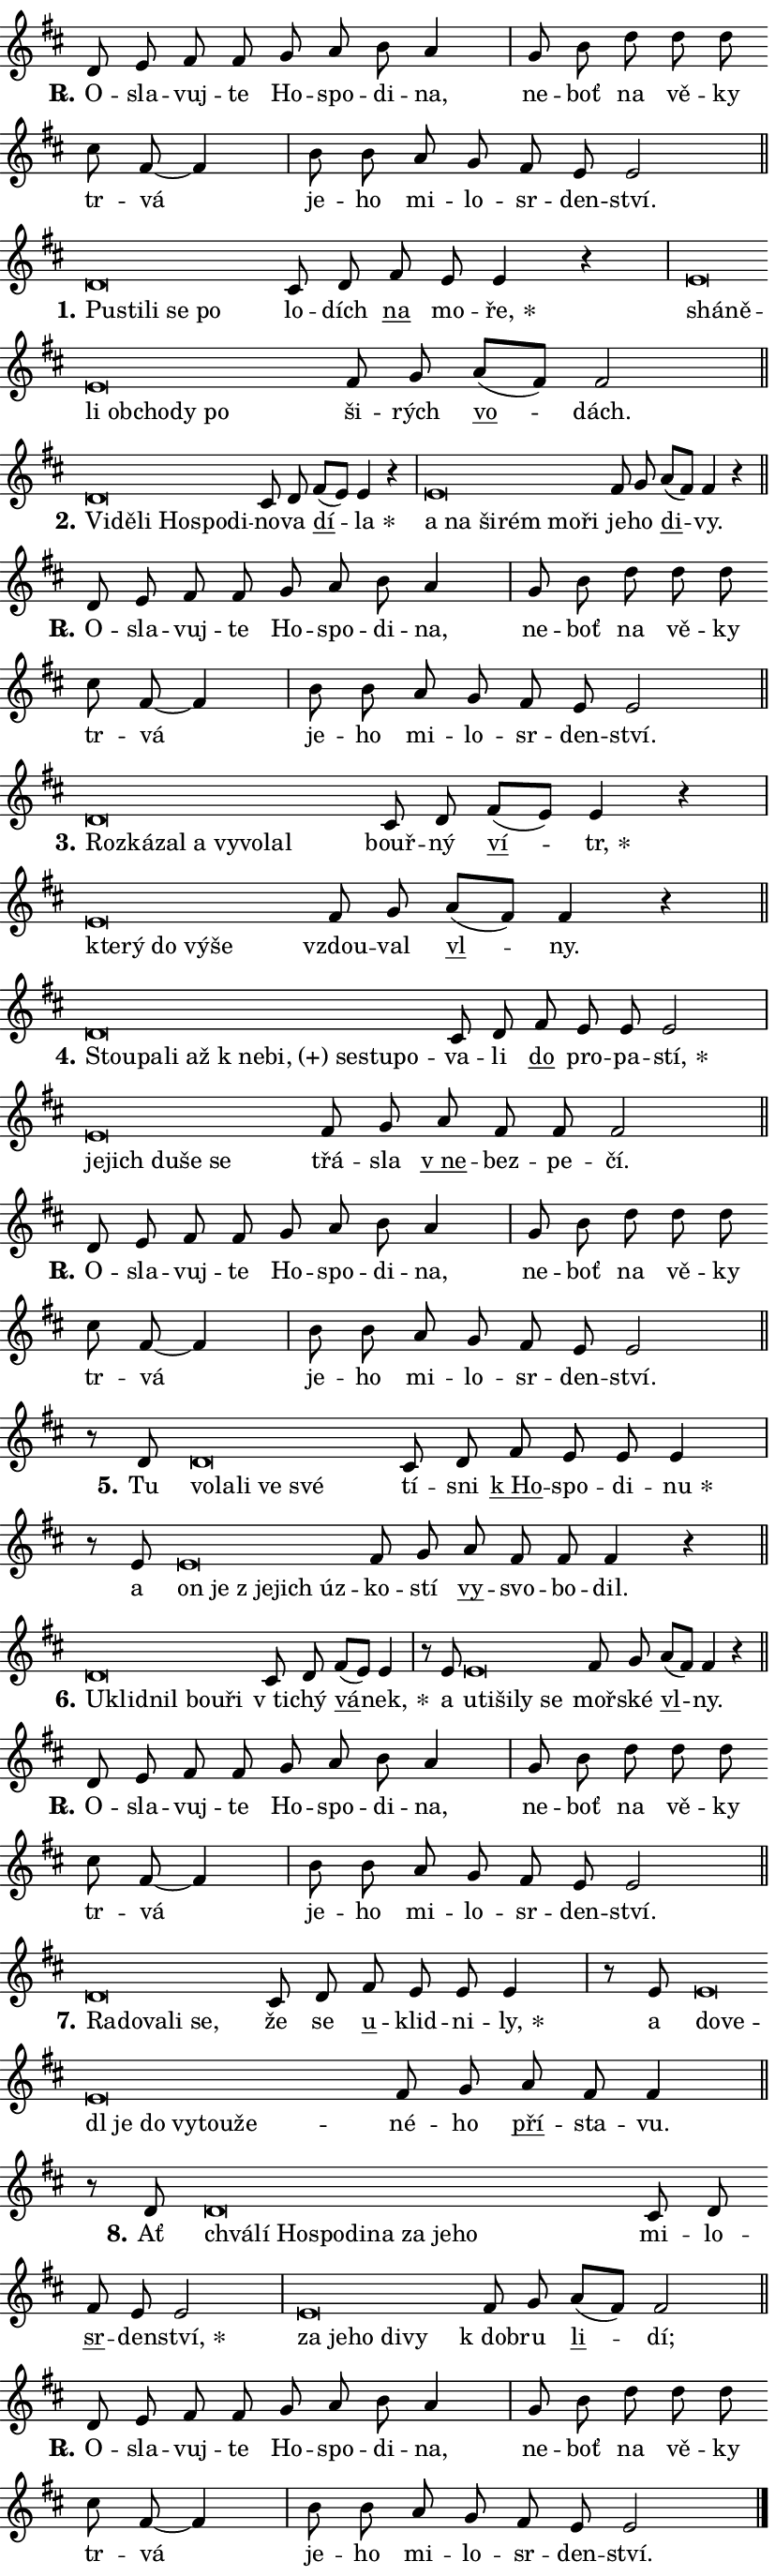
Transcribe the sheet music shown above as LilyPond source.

\version "2.24.0"
\header { tagline = "" }
\paper {
  indent = 0\cm
  top-margin = 0\cm
  right-margin = 0.13\cm % to fit lyric hyphens
  bottom-margin = 0\cm
  left-margin = 0\cm
  paper-width = 14\cm
  page-breaking = #ly:one-page-breaking
  system-system-spacing.basic-distance = #11
  score-system-spacing.basic-distance = #11
  ragged-last = ##f
}


%% Author: Thomas Morley
%% https://lists.gnu.org/archive/html/lilypond-user/2020-05/msg00002.html
#(define (line-position grob)
"Returns position of @var[grob} in current system:
   @code{'start}, if at first time-step
   @code{'end}, if at last time-step
   @code{'middle} otherwise
"
  (let* ((col (ly:item-get-column grob))
         (ln (ly:grob-object col 'left-neighbor))
         (rn (ly:grob-object col 'right-neighbor))
         (col-to-check-left (if (ly:grob? ln) ln col))
         (col-to-check-right (if (ly:grob? rn) rn col))
         (break-dir-left
           (and
             (ly:grob-property col-to-check-left 'non-musical #f)
             (ly:item-break-dir col-to-check-left)))
         (break-dir-right
           (and
             (ly:grob-property col-to-check-right 'non-musical #f)
             (ly:item-break-dir col-to-check-right))))
        (cond ((eqv? 1 break-dir-left) 'start)
              ((eqv? -1 break-dir-right) 'end)
              (else 'middle))))

#(define (tranparent-at-line-position vctor)
  (lambda (grob)
  "Relying on @code{line-position} select the relevant enry from @var{vctor}.
Used to determine transparency,"
    (case (line-position grob)
      ((end) (not (vector-ref vctor 0)))
      ((middle) (not (vector-ref vctor 1)))
      ((start) (not (vector-ref vctor 2))))))

noteHeadBreakVisibility =
#(define-music-function (break-visibility)(vector?)
"Makes @code{NoteHead}s transparent relying on @var{break-visibility}"
#{
  \override NoteHead.transparent =
    #(tranparent-at-line-position break-visibility)
#})

#(define delete-ledgers-for-transparent-note-heads
  (lambda (grob)
    "Reads whether a @code{NoteHead} is transparent.
If so this @code{NoteHead} is removed from @code{'note-heads} from
@var{grob}, which is supposed to be @code{LedgerLineSpanner}.
As a result ledgers are not printed for this @code{NoteHead}"
    (let* ((nhds-array (ly:grob-object grob 'note-heads))
           (nhds-list
             (if (ly:grob-array? nhds-array)
                 (ly:grob-array->list nhds-array)
                 '()))
           ;; Relies on the transparent-property being done before
           ;; Staff.LedgerLineSpanner.after-line-breaking is executed.
           ;; This is fragile ...
           (to-keep
             (remove
               (lambda (nhd)
                 (ly:grob-property nhd 'transparent #f))
               nhds-list)))
      ;; TODO find a better method to iterate over grob-arrays, similiar
      ;; to filter/remove etc for lists
      ;; For now rebuilt from scratch
      (set! (ly:grob-object grob 'note-heads)  '())
      (for-each
        (lambda (nhd)
          (ly:pointer-group-interface::add-grob grob 'note-heads nhd))
        to-keep))))

squashNotes = {
  \override NoteHead.X-extent = #'(-0.2 . 0.2)
  \override NoteHead.Y-extent = #'(-0.75 . 0)
  \override NoteHead.stencil =
    #(lambda (grob)
       (let ((pos (ly:grob-property grob 'staff-position)))
         (begin
           (if (< pos -7) (display "ERROR: Lower brevis then expected\n") (display ""))
           (if (<= pos -6) ly:text-interface::print ly:note-head::print))))
}
unSquashNotes = {
  \revert NoteHead.X-extent
  \revert NoteHead.Y-extent
  \revert NoteHead.stencil
}

hideNotes = \noteHeadBreakVisibility #begin-of-line-visible
unHideNotes = \noteHeadBreakVisibility #all-visible

% work-around for resetting accidentals
% https://lilypond.org/doc/v2.23/Documentation/notation/displaying-rhythms#unmetered-music
cadenzaMeasure = {
  \cadenzaOff
  \partial 1024 s1024
  \cadenzaOn
}

#(define-markup-command (accent layout props text) (markup?)
  "Underline accented syllable"
  (interpret-markup layout props
    #{\markup \override #'(offset . 4.3) \underline { #text }#}))

responsum = \markup \concat {
  "R" \hspace #-1.05 \path #0.1 #'((moveto 0 0.07) (lineto 0.9 0.8)) \hspace #0.05 "."
}

spaceSize = #0.6828661417322834 % exact space size for TeX Gyre Schola

\layout {
  \context {
    \Staff
    \remove "Time_signature_engraver"
    \override LedgerLineSpanner.after-line-breaking = #delete-ledgers-for-transparent-note-heads
  }
  \context {
    \Lyrics {
      \override LyricSpace.minimum-distance = \spaceSize
      \override LyricText.font-name = #"TeX Gyre Schola"
      \override LyricText.font-size = 1
      \override StanzaNumber.font-name = #"TeX Gyre Schola Bold"
      \override StanzaNumber.font-size = 1
    }
  }
  \context {
    \Score 
    \override NoteHead.text =
      #(lambda (grob) 
        (let ((pos (ly:grob-property grob 'staff-position)))
          #{\markup {
            \combine
              \halign #-0.55 \raise #(if (= pos -6) 0 0.5) \override #'(thickness . 2) \draw-line #'(3.2 . 0)
              \musicglyph "noteheads.sM1"
          }#}))
  }
}

% magnetic-lyrics.ily
%
%   written by
%     Jean Abou Samra <jean@abou-samra.fr>
%     Werner Lemberg <wl@gnu.org>
%
%   adapted by
%     Jiri Hon <jiri.hon@gmail.com>
%
% Version 2022-Apr-15

% https://www.mail-archive.com/lilypond-user@gnu.org/msg149350.html

#(define (Left_hyphen_pointer_engraver context)
   "Collect syllable-hyphen-syllable occurrences in lyrics and store
them in properties.  This engraver only looks to the left.  For
example, if the lyrics input is @code{foo -- bar}, it does the
following.

@itemize @bullet
@item
Set the @code{text} property of the @code{LyricHyphen} grob between
@q{foo} and @q{bar} to @code{foo}.

@item
Set the @code{left-hyphen} property of the @code{LyricText} grob with
text @q{foo} to the @code{LyricHyphen} grob between @q{foo} and
@q{bar}.
@end itemize

Use this auxiliary engraver in combination with the
@code{lyric-@/text::@/apply-@/magnetic-@/offset!} hook."
   (let ((hyphen #f)
         (text #f))
     (make-engraver
      (acknowledgers
       ((lyric-syllable-interface engraver grob source-engraver)
        (set! text grob)))
      (end-acknowledgers
       ((lyric-hyphen-interface engraver grob source-engraver)
        ;(when (not (grob::has-interface grob 'lyric-space-interface))
          (set! hyphen grob)));)
      ((stop-translation-timestep engraver)
       (when (and text hyphen)
         (ly:grob-set-object! text 'left-hyphen hyphen))
       (set! text #f)
       (set! hyphen #f)))))

#(define (lyric-text::apply-magnetic-offset! grob)
   "If the space between two syllables is less than the value in
property @code{LyricText@/.details@/.squash-threshold}, move the right
syllable to the left so that it gets concatenated with the left
syllable.

Use this function as a hook for
@code{LyricText@/.after-@/line-@/breaking} if the
@code{Left_@/hyphen_@/pointer_@/engraver} is active."
   (let ((hyphen (ly:grob-object grob 'left-hyphen #f)))
     (when hyphen
       (let ((left-text (ly:spanner-bound hyphen LEFT)))
         (when (grob::has-interface left-text 'lyric-syllable-interface)
           (let* ((common (ly:grob-common-refpoint grob left-text X))
                  (this-x-ext (ly:grob-extent grob common X))
                  (left-x-ext
                   (begin
                     ;; Trigger magnetism for left-text.
                     (ly:grob-property left-text 'after-line-breaking)
                     (ly:grob-extent left-text common X)))
                  ;; `delta` is the gap width between two syllables.
                  (delta (- (interval-start this-x-ext)
                            (interval-end left-x-ext)))
                  (details (ly:grob-property grob 'details))
                  (threshold (assoc-get 'squash-threshold details 0.2)))
             (when (< delta threshold)
               (let* (;; We have to manipulate the input text so that
                      ;; ligatures crossing syllable boundaries are not
                      ;; disabled.  For languages based on the Latin
                      ;; script this is essentially a beautification.
                      ;; However, for non-Western scripts it can be a
                      ;; necessity.
                      (lt (ly:grob-property left-text 'text))
                      (rt (ly:grob-property grob 'text))
                      (is-space (grob::has-interface hyphen 'lyric-space-interface))
                      (space (if is-space " " ""))
                      (extra-delta (if is-space spaceSize 0))
                      ;; Append new syllable.
                      (ltrt-space (if (and (string? lt) (string? rt))
                                (string-append lt space rt)
                                (make-concat-markup (list lt space rt))))
                      ;; Right-align `ltrt` to the right side.
                      (ltrt-space-markup (grob-interpret-markup
                               grob
                               (make-translate-markup
                                (cons (interval-length this-x-ext) 0)
                                (make-right-align-markup ltrt-space)))))
                 (begin
                   ;; Don't print `left-text`.
                   (ly:grob-set-property! left-text 'stencil #f)
                   ;; Set text and stencil (which holds all collected
                   ;; syllables so far) and shift it to the left.
                   (ly:grob-set-property! grob 'text ltrt-space)
                   (ly:grob-set-property! grob 'stencil ltrt-space-markup)
                   (ly:grob-translate-axis! grob (- (- delta extra-delta)) X))))))))))


#(define (lyric-hyphen::displace-bounds-first grob)
   ;; Make very sure this callback isn't triggered too early.
   (let ((left (ly:spanner-bound grob LEFT))
         (right (ly:spanner-bound grob RIGHT)))
     (ly:grob-property left 'after-line-breaking)
     (ly:grob-property right 'after-line-breaking)
     (ly:lyric-hyphen::print grob)))

squashThreshold = #0.4

\layout {
  \context {
    \Lyrics
    \consists #Left_hyphen_pointer_engraver
    \override LyricText.after-line-breaking =
      #lyric-text::apply-magnetic-offset!
    \override LyricHyphen.stencil = #lyric-hyphen::displace-bounds-first
    \override LyricText.details.squash-threshold = \squashThreshold
    \override LyricHyphen.minimum-distance = 0
    \override LyricHyphen.minimum-length = \squashThreshold
  }
}

squashText = \override LyricText.details.squash-threshold = 9999
unSquashText = \override LyricText.details.squash-threshold = \squashThreshold

leftText = \override LyricText.self-alignment-X = #LEFT
unLeftText = \revert LyricText.self-alignment-X

starOffset = #(lambda (grob) 
                (let ((x_offset (ly:self-alignment-interface::aligned-on-x-parent grob)))
                  (if (= x_offset 0) 0 (+ x_offset 1.2))))

star = #(define-music-function (syllable)(string?)
"Append star separator at the end of a syllable"
#{
  \once \override LyricText.X-offset = #starOffset
  \lyricmode { \markup {
    #syllable
    \override #'((font-name . "TeX Gyre Schola Bold")) \hspace #0.2 \lower #0.65 \larger "*"
  } }
#})

starAccent = #(define-music-function (syllable)(string?)
"Append star separator at the end of a syllable and make accent"
#{
  \once \override LyricText.X-offset = #starOffset
  \lyricmode { \markup {
    \accent #syllable
    \override #'((font-name . "TeX Gyre Schola Bold")) \hspace #0.2 \lower #0.65 \larger "*"
  } }
#})

breath = #(define-music-function (syllable)(string?)
"Append breathing indicator at the end of a syllable"
#{
  \lyricmode { \markup { #syllable "+" } }
#})

optionalBreath = #(define-music-function (syllable)(string?)
"Append optional breathing indicator at the end of a syllable"
#{
  \lyricmode { \markup { #syllable "(+)" } }
#})


\score {
    <<
        \new Voice = "melody" { \cadenzaOn \key d \major \relative { d'8 e fis fis g a b a4 \cadenzaMeasure \bar "|" g8 b d d d \bar "" cis fis,~ fis4 \cadenzaMeasure \bar "|" b8 b a g fis e e2 \cadenzaMeasure \bar "||" \break } }
        \new Lyrics \lyricsto "melody" { \lyricmode { \set stanza = \responsum
O -- sla -- vuj -- te Ho -- spo -- di -- na, ne -- boť na vě -- ky tr -- vá je -- ho mi -- lo -- sr -- den -- ství. } }
    >>
    \layout {}
}

\score {
    <<
        \new Voice = "melody" { \cadenzaOn \key d \major \relative { \squashNotes d'\breve*1/16 \hideNotes \breve*1/16 \bar "" \breve*1/16 \bar "" \breve*1/16 \breve*1/16 \bar "" \unHideNotes \unSquashNotes cis8 d \bar "" fis e e4 r \cadenzaMeasure \bar "|" \squashNotes e\breve*1/16 \hideNotes \breve*1/16 \bar "" \breve*1/16 \bar "" \breve*1/16 \bar "" \breve*1/16 \bar "" \breve*1/16 \breve*1/16 \bar "" \unHideNotes \unSquashNotes fis8 g \bar "" a[( fis)] fis2 \cadenzaMeasure \bar "||" \break } }
        \new Lyrics \lyricsto "melody" { \lyricmode { \set stanza = "1."
\leftText Pu -- \squashText sti -- li se po \unLeftText \unSquashText lo -- dích \markup \accent na mo -- \star ře, \leftText shá -- \squashText ně -- li ob -- cho -- dy po \unLeftText \unSquashText ši -- rých \markup \accent vo -- dách. } }
    >>
    \layout {}
}

\score {
    <<
        \new Voice = "melody" { \cadenzaOn \key d \major \relative { \squashNotes d'\breve*1/16 \hideNotes \breve*1/16 \bar "" \breve*1/16 \bar "" \breve*1/16 \bar "" \breve*1/16 \breve*1/16 \bar "" \unHideNotes \unSquashNotes cis8 d \bar "" fis[( e)] e4 r \cadenzaMeasure \bar "|" \squashNotes e\breve*1/16 \hideNotes \breve*1/16 \bar "" \breve*1/16 \bar "" \breve*1/16 \bar "" \breve*1/16 \breve*1/16 \bar "" \unHideNotes \unSquashNotes fis8 g \bar "" a[( fis)] fis4 r \cadenzaMeasure \bar "||" \break } }
        \new Lyrics \lyricsto "melody" { \lyricmode { \set stanza = "2."
\leftText Vi -- \squashText dě -- li Ho -- spo -- di -- \unLeftText \unSquashText no -- va \markup \accent dí -- \star la \leftText a \squashText na ši -- rém mo -- ři \unLeftText \unSquashText je -- ho \markup \accent di -- vy. } }
    >>
    \layout {}
}

\score {
    <<
        \new Voice = "melody" { \cadenzaOn \key d \major \relative { d'8 e fis fis g a b a4 \cadenzaMeasure \bar "|" g8 b d d d \bar "" cis fis,~ fis4 \cadenzaMeasure \bar "|" b8 b a g fis e e2 \cadenzaMeasure \bar "||" \break } }
        \new Lyrics \lyricsto "melody" { \lyricmode { \set stanza = \responsum
O -- sla -- vuj -- te Ho -- spo -- di -- na, ne -- boť na vě -- ky tr -- vá je -- ho mi -- lo -- sr -- den -- ství. } }
    >>
    \layout {}
}

\score {
    <<
        \new Voice = "melody" { \cadenzaOn \key d \major \relative { \squashNotes d'\breve*1/16 \hideNotes \breve*1/16 \bar "" \breve*1/16 \bar "" \breve*1/16 \bar "" \breve*1/16 \bar "" \breve*1/16 \breve*1/16 \bar "" \unHideNotes \unSquashNotes cis8 d \bar "" fis[( e)] e4 r \cadenzaMeasure \bar "|" \squashNotes e\breve*1/16 \hideNotes \breve*1/16 \bar "" \breve*1/16 \bar "" \breve*1/16 \breve*1/16 \bar "" \unHideNotes \unSquashNotes fis8 g \bar "" a[( fis)] fis4 r \cadenzaMeasure \bar "||" \break } }
        \new Lyrics \lyricsto "melody" { \lyricmode { \set stanza = "3."
\leftText Roz -- \squashText ká -- zal a vy -- vo -- lal \unLeftText \unSquashText bouř -- ný \markup \accent ví -- \star tr, \leftText kte -- \squashText rý do vý -- še \unLeftText \unSquashText vzdou -- val \markup \accent vl -- ny. } }
    >>
    \layout {}
}

\score {
    <<
        \new Voice = "melody" { \cadenzaOn \key d \major \relative { \squashNotes d'\breve*1/16 \hideNotes \breve*1/16 \bar "" \breve*1/16 \bar "" \breve*1/16 \bar "" \breve*1/16 \bar "" \breve*1/16 \bar "" \breve*1/16 \bar "" \breve*1/16 \breve*1/16 \bar "" \unHideNotes \unSquashNotes cis8 d \bar "" fis e e e2 \cadenzaMeasure \bar "|" \squashNotes e\breve*1/16 \hideNotes \breve*1/16 \bar "" \breve*1/16 \bar "" \breve*1/16 \breve*1/16 \bar "" \unHideNotes \unSquashNotes fis8 g \bar "" a fis fis fis2 \cadenzaMeasure \bar "||" \break } }
        \new Lyrics \lyricsto "melody" { \lyricmode { \set stanza = "4."
\leftText Stou -- \squashText pa -- li až "k ne" -- \optionalBreath bi, se -- stu -- po -- \unLeftText \unSquashText va -- li \markup \accent do pro -- pa -- \star stí, \leftText je -- \squashText jich du -- še se \unLeftText \unSquashText třá -- sla \markup \accent "v ne" -- bez -- pe -- čí. } }
    >>
    \layout {}
}

\score {
    <<
        \new Voice = "melody" { \cadenzaOn \key d \major \relative { d'8 e fis fis g a b a4 \cadenzaMeasure \bar "|" g8 b d d d \bar "" cis fis,~ fis4 \cadenzaMeasure \bar "|" b8 b a g fis e e2 \cadenzaMeasure \bar "||" \break } }
        \new Lyrics \lyricsto "melody" { \lyricmode { \set stanza = \responsum
O -- sla -- vuj -- te Ho -- spo -- di -- na, ne -- boť na vě -- ky tr -- vá je -- ho mi -- lo -- sr -- den -- ství. } }
    >>
    \layout {}
}

\score {
    <<
        \new Voice = "melody" { \cadenzaOn \key d \major \relative { r8 d'8 \squashNotes d\breve*1/16 \hideNotes \breve*1/16 \bar "" \breve*1/16 \bar "" \breve*1/16 \breve*1/16 \bar "" \unHideNotes \unSquashNotes cis8 d \bar "" fis e e e4 \cadenzaMeasure \bar "|" r8 e \squashNotes e\breve*1/16 \hideNotes \breve*1/16 \bar "" \breve*1/16 \bar "" \breve*1/16 \breve*1/16 \bar "" \unHideNotes \unSquashNotes fis8 g \bar "" a fis fis fis4 r \cadenzaMeasure \bar "||" \break } }
        \new Lyrics \lyricsto "melody" { \lyricmode { \set stanza = "5."
Tu \leftText vo -- \squashText la -- li ve své \unLeftText \unSquashText tí -- sni \markup \accent "k Ho" -- spo -- di -- \star nu a \leftText on \squashText je "z je" -- jich úz -- \unLeftText \unSquashText ko -- stí \markup \accent vy -- svo -- bo -- dil. } }
    >>
    \layout {}
}

\score {
    <<
        \new Voice = "melody" { \cadenzaOn \key d \major \relative { \squashNotes d'\breve*1/16 \hideNotes \breve*1/16 \bar "" \breve*1/16 \bar "" \breve*1/16 \breve*1/16 \bar "" \unHideNotes \unSquashNotes cis8 d \bar "" fis[( e)] e4 \cadenzaMeasure \bar "|" r8 e8 \squashNotes e\breve*1/16 \hideNotes \breve*1/16 \bar "" \breve*1/16 \bar "" \breve*1/16 \breve*1/16 \bar "" \unHideNotes \unSquashNotes fis8 g \bar "" a[( fis)] fis4 r \cadenzaMeasure \bar "||" \break } }
        \new Lyrics \lyricsto "melody" { \lyricmode { \set stanza = "6."
\leftText U -- \squashText klid -- nil bou -- ři \unLeftText \unSquashText "v ti" -- chý \markup \accent vá -- \star nek, a \leftText u -- \squashText ti -- ši -- ly se \unLeftText \unSquashText moř -- ské \markup \accent vl -- ny. } }
    >>
    \layout {}
}

\score {
    <<
        \new Voice = "melody" { \cadenzaOn \key d \major \relative { d'8 e fis fis g a b a4 \cadenzaMeasure \bar "|" g8 b d d d \bar "" cis fis,~ fis4 \cadenzaMeasure \bar "|" b8 b a g fis e e2 \cadenzaMeasure \bar "||" \break } }
        \new Lyrics \lyricsto "melody" { \lyricmode { \set stanza = \responsum
O -- sla -- vuj -- te Ho -- spo -- di -- na, ne -- boť na vě -- ky tr -- vá je -- ho mi -- lo -- sr -- den -- ství. } }
    >>
    \layout {}
}

\score {
    <<
        \new Voice = "melody" { \cadenzaOn \key d \major \relative { \squashNotes d'\breve*1/16 \hideNotes \breve*1/16 \bar "" \breve*1/16 \bar "" \breve*1/16 \breve*1/16 \bar "" \unHideNotes \unSquashNotes cis8 d \bar "" fis e e e4 \cadenzaMeasure \bar "|" r8 e8 \squashNotes e\breve*1/16 \hideNotes \breve*1/16 \bar "" \breve*1/16 \bar "" \breve*1/16 \bar "" \breve*1/16 \bar "" \breve*1/16 \bar "" \breve*1/16 \breve*1/16 \bar "" \unHideNotes \unSquashNotes fis8 g \bar "" a fis fis4 \cadenzaMeasure \bar "||" \break } }
        \new Lyrics \lyricsto "melody" { \lyricmode { \set stanza = "7."
\leftText Ra -- \squashText do -- va -- li se, \unLeftText \unSquashText že se \markup \accent u -- klid -- ni -- \star ly, a \leftText do -- \squashText ve -- dl je do vy -- tou -- že -- \unLeftText \unSquashText né -- ho \markup \accent pří -- sta -- vu. } }
    >>
    \layout {}
}

\score {
    <<
        \new Voice = "melody" { \cadenzaOn \key d \major \relative { r8 d'8 \squashNotes d\breve*1/16 \hideNotes \breve*1/16 \bar "" \breve*1/16 \bar "" \breve*1/16 \bar "" \breve*1/16 \bar "" \breve*1/16 \bar "" \breve*1/16 \bar "" \breve*1/16 \breve*1/16 \bar "" \unHideNotes \unSquashNotes cis8 d \bar "" fis e e2 \cadenzaMeasure \bar "|" \squashNotes e\breve*1/16 \hideNotes \breve*1/16 \bar "" \breve*1/16 \bar "" \breve*1/16 \breve*1/16 \bar "" \unHideNotes \unSquashNotes fis8 g \bar "" a[( fis)] fis2 \cadenzaMeasure \bar "||" \break } }
        \new Lyrics \lyricsto "melody" { \lyricmode { \set stanza = "8."
Ať \leftText chvá -- \squashText lí Ho -- spo -- di -- na za je -- ho \unLeftText \unSquashText mi -- lo -- \markup \accent sr -- den -- \star ství, \leftText za \squashText je -- ho di -- vy \unLeftText \unSquashText "k dob" -- ru \markup \accent li -- dí; } }
    >>
    \layout {}
}

\score {
    <<
        \new Voice = "melody" { \cadenzaOn \key d \major \relative { d'8 e fis fis g a b a4 \cadenzaMeasure \bar "|" g8 b d d d \bar "" cis fis,~ fis4 \cadenzaMeasure \bar "|" b8 b a g fis e e2 \cadenzaMeasure \bar "||" \break } \bar "|." }
        \new Lyrics \lyricsto "melody" { \lyricmode { \set stanza = \responsum
O -- sla -- vuj -- te Ho -- spo -- di -- na, ne -- boť na vě -- ky tr -- vá je -- ho mi -- lo -- sr -- den -- ství. } }
    >>
    \layout {}
}
